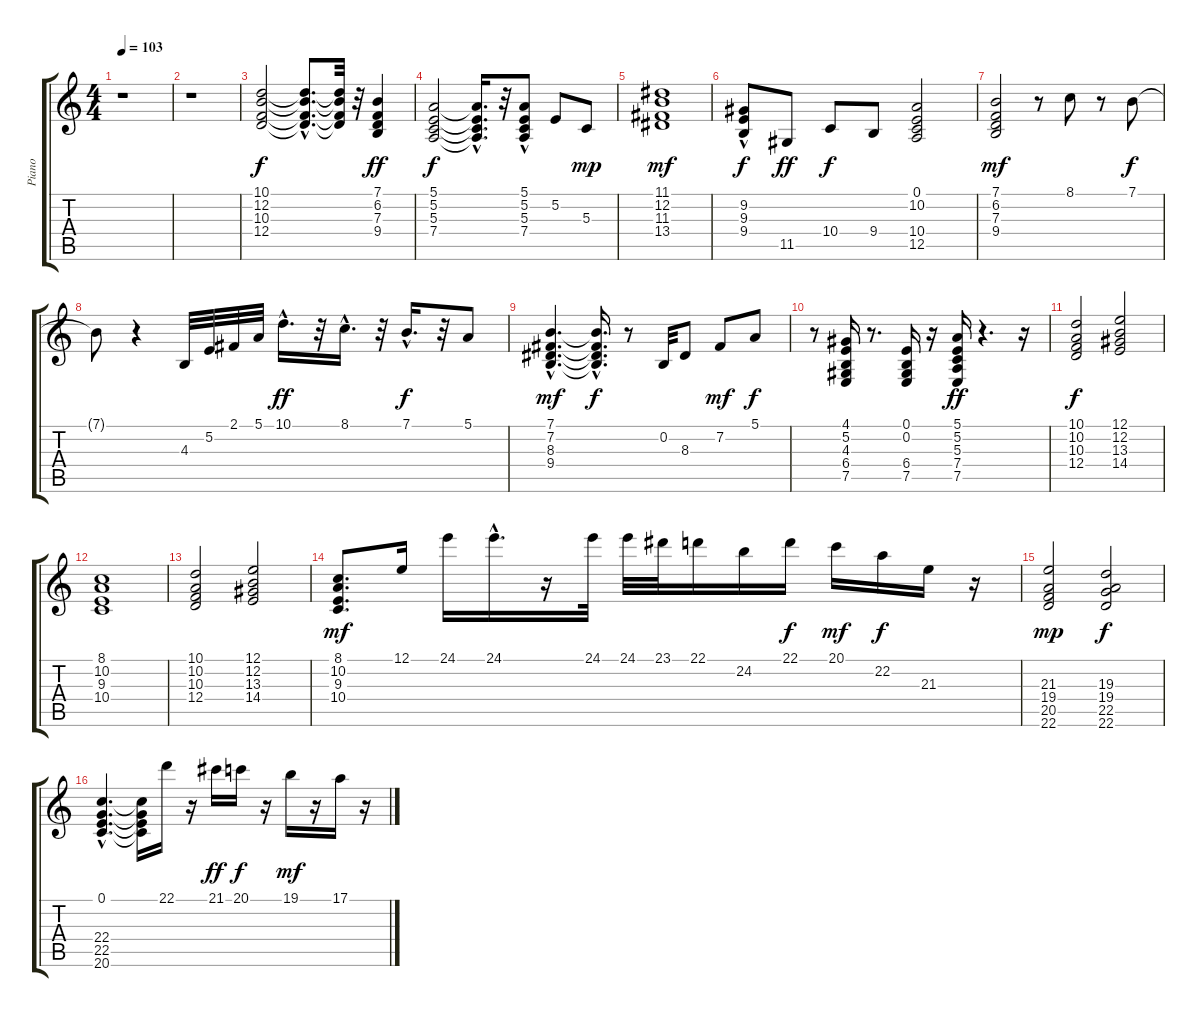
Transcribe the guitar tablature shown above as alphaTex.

\track ("Piano" "Piano") {instrument brightacousticpiano}
\staff {score tabs}
\tuning (E4 B3 G3 D3 A2 E2) {hide}
\ts (4 4)
\tempo 103
\clef g2
\ks c
r.1{dy f} |
r.1 |
(10.1 12.2 10.3 12.4).2 (10.1{hac t} 12.2{hac t} 10.3{hac t} 12.4{hac t}).8{d} (10.1{t} 12.2{t} 10.3{t} 12.4{t}).32 r.32 (7.1 6.2 7.3 9.4).4{dy ff} |
(5.1 5.2 5.3 7.4).2{dy f} (5.1{hac t} 5.2{hac t} 5.3{hac t} 7.4{hac t}).16{d} r.32 (5.1 5.2{hac} 5.3{hac} 7.4{hac}).8 5.2.8 5.3.8{dy mp} |
(11.1 12.2 11.3 13.4).1{dy mf} |
(9.2{hac} 9.3{hac} 9.4).8{dy f} 11.5.8{dy ff} 10.4.8{dy f} 9.4.8 (0.1 10.2 10.4 12.5).2 |
(7.1 6.2 7.3 9.4).2{dy mf} r.8 8.1.8 r.8 7.1.8{dy f} |
7.1{t}.8 r.4 4.3.32 5.2.32 2.1.32 5.1.32 10.1{hac}.16{d dy ff} r.32 8.1{hac}.16{d} r.32 7.1{hac}.16{d dy f} r.32 5.1.8 |
(7.1{hac} 7.2{hac} 8.3{hac} 9.4{hac}).4{d dy mf} (7.1{hac t} 7.2{hac t} 8.3{hac t} 9.4{hac t}).16{d dy f} r.8 0.2.32 8.3.8 7.2.8{dy mf} 5.1.8{dy f} |
r.8 (4.1 5.2 4.3 6.4 7.5).16 r.8{d} (0.1 0.2 6.4 7.5).16 r.16 (5.1 5.2 5.3 7.4 7.5).16{dy ff} r.4{d} r.16 |
(10.1 10.2 10.3 12.4).2{dy f} (12.1 12.2 13.3 14.4).2 |
(8.1 10.2 9.3 10.4).1 |
(10.1 10.2 10.3 12.4).2 (12.1 12.2 13.3 14.4).2 |
(8.1 10.2 9.3 10.4).8{d dy mf} 12.1.16 24.1.16 24.1{hac}.16{d} r.16 24.1.32 24.1.32 23.1.32 22.1.16 24.2.16 22.1.16{dy f} 20.1.16{dy mf} 22.2.16{dy f} 21.3.16 r.16 |
(21.3 19.4 20.5 22.6).2{dy mp} (19.3 19.4 22.5 22.6).2{dy f} |
(0.1{hac} 22.4{hac} 22.5{hac} 20.6{hac}).4{d} (0.1{t} 22.4{t} 22.5{t} 20.6{t}).16 22.1.16 r.16 21.1.16{dy ff} 20.1.16{dy f} r.16 19.1.16{dy mf} r.16 17.1.16 r.16
